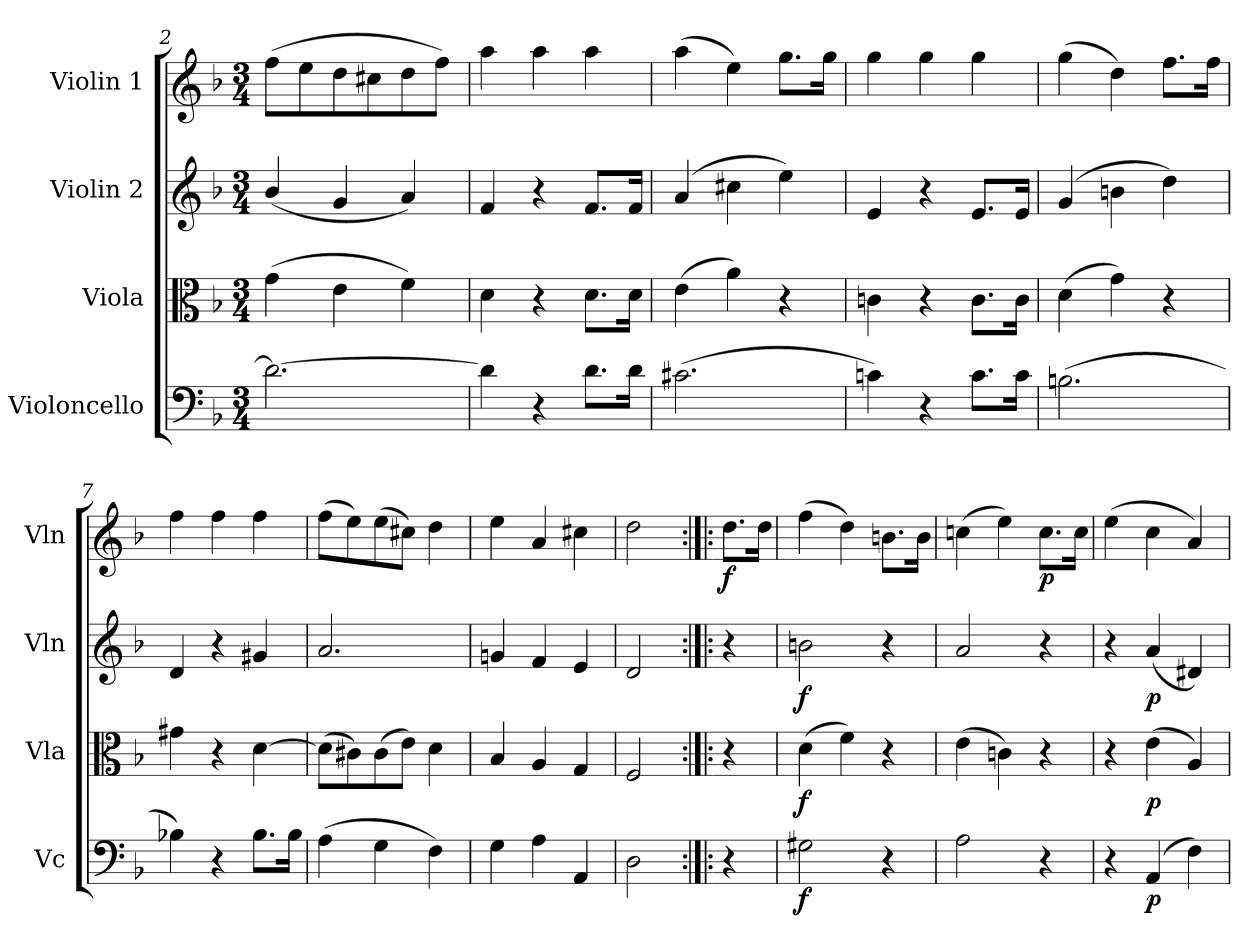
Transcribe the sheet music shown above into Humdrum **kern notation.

**kern	**dynam	**kern	**dynam	**kern	**dynam	**kern	**dynam
*part4	*part4	*part3	*part3	*part2	*part2	*part1	*part1
*staff4	*staff4	*staff3	*staff3	*staff2	*staff2	*staff1	*staff1
*I"Violoncello	*	*I"Viola	*	*I"Violin 2	*	*I"Violin 1	*
*I'Vc	*	*I'Vla	*	*I'Vln	*	*I'Vln	*
*clefF4	*	*clefC3	*	*clefG2	*	*clefG2	*
*k[b-]	*	*k[b-]	*	*k[b-]	*	*k[b-]	*
*M3/4	*	*M3/4	*	*M3/4	*	*M3/4	*
=2	=2	=2	=2	=2	=2	=2	=2
2.d\_	.	(>4g\	.	(<4b-/	.	(>8ff\L	.
.	.	.	.	.	.	8ee\	.
.	.	4e\	.	4g/	.	8dd\	.
.	.	.	.	.	.	8cc#X\	.
.	.	4f\)	.	4a/)	.	8dd\	.
.	.	.	.	.	.	8ff\J)	.
=3	=3	=3	=3	=3	=3	=3	=3
4d\]	.	4d\	.	4f/	.	4aa\	.
4r	.	4r	.	4r	.	4aa\	.
8.d\L	.	8.d\L	.	8.f/L	.	4aa\	.
16d\Jk	.	16d\Jk	.	16f/Jk	.	.	.
=4	=4	=4	=4	=4	=4	=4	=4
(>2.c#X\	.	(>4e\	.	(>4a/	.	(>4aa\	.
.	.	4a\)	.	4cc#X\	.	4ee\)	.
.	.	4r	.	4ee\)	.	8.gg\L	.
.	.	.	.	.	.	16gg\Jk	.
=5	=5	=5	=5	=5	=5	=5	=5
4cn\)	.	4cn\	.	4e/	.	4gg\	.
4r	.	4r	.	4r	.	4gg\	.
8.c\L	.	8.c\L	.	8.e/L	.	4gg\	.
16c\Jk	.	16c\Jk	.	16e/Jk	.	.	.
=6	=6	=6	=6	=6	=6	=6	=6
(>2.Bn\	.	(>4d\	.	(>4g/	.	(>4gg\	.
.	.	4g\)	.	4bn\	.	4dd\)	.
.	.	4r	.	4dd\)	.	8.ff\L	.
.	.	.	.	.	.	16ff\Jk	.
=7	=7	=7	=7	=7	=7	=7	=7
4B-X\)	.	4g#X\	.	4d/	.	4ff\	.
4r	.	4r	.	4r	.	4ff\	.
8.B-\L	.	[4d\	.	4g#X/	.	4ff\	.
16B-\Jk	.	.	.	.	.	.	.
=8	=8	=8	=8	=8	=8	=8	=8
(>4A\	.	(>8d\L]	.	2.a/	.	(>8ff\L	.
.	.	8c#X\)	.	.	.	8ee\)	.
4G\	.	(>8c#\	.	.	.	(>8ee\	.
.	.	8e\J)	.	.	.	8cc#X\J)	.
4F\)	.	4d\	.	.	.	4dd\	.
=9	=9	=9	=9	=9	=9	=9	=9
4G\	.	4B-/	.	4gn/	.	4ee\	.
4A\	.	4A/	.	4f/	.	4a/	.
4AA/	.	4G/	.	4e/	.	4cc#X\	.
=9X5	=9X5	=9X5	=9X5	=9X5	=9X5	=9X5	=9X5
2D\	.	2F/	.	2d/	.	2dd\	.
=10:|!|:	=10:|!|:	=10:|!|:	=10:|!|:	=10:|!|:	=10:|!|:	=10:|!|:	=10:|!|:
!	!	!	!	!	!	!	!LO:DY:b
4r	.	4r	.	4r	.	8.dd\L	f
.	.	.	.	.	.	16dd\Jk	.
=11	=11	=11	=11	=11	=11	=11	=11
!	!LO:DY:b	!	!LO:DY:b	!	!LO:DY:b	!	!
2G#X\	f	(>4d\	f	2bn\	f	(>4ff\	.
.	.	4f\)	.	.	.	4dd\)	.
4r	.	4r	.	4r	.	8.bn\L	.
.	.	.	.	.	.	16b\Jk	.
=12	=12	=12	=12	=12	=12	=12	=12
2A\	.	(>4e\	.	2a/	.	(>4ccn\	.
.	.	4cn\)	.	.	.	4ee\)	.
!	!	!	!	!	!	!	!LO:DY:b
4r	.	4r	.	4r	.	8.cc\L	p
.	.	.	.	.	.	16cc\Jk	.
=13	=13	=13	=13	=13	=13	=13	=13
4r	.	4r	.	4r	.	(>4ee\	.
!	!LO:DY:b	!	!LO:DY:b	!	!LO:DY:b	!	!
(>4AA/	p	(>4e\	p	(<4a/	p	4cc\	.
4F\)	.	4A/)	.	4d#X/)	.	4a/)	.
=	=	=	=	=	=	=	=
*-	*-	*-	*-	*-	*-	*-	*-
